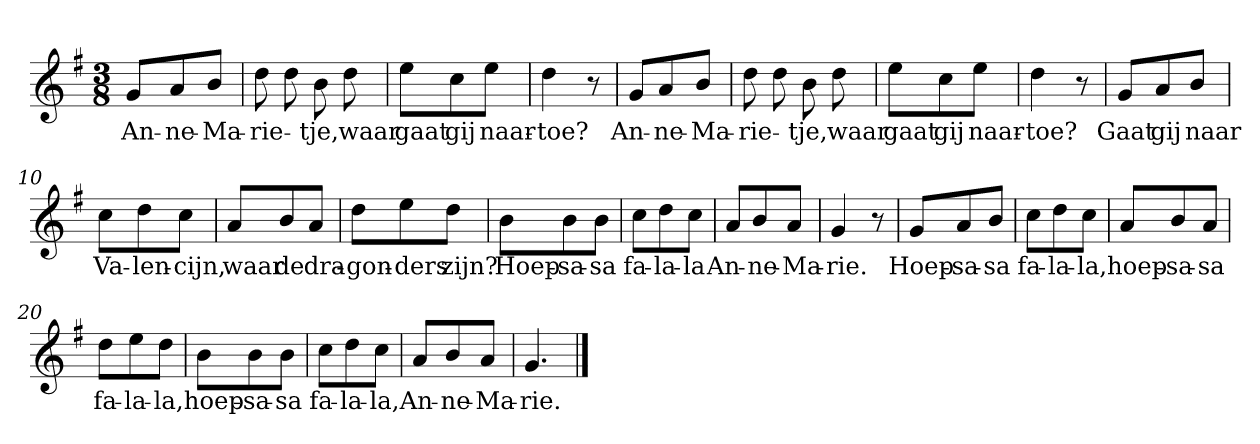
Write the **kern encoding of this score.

**kern	**text
*part1	*part1
*staff1	*staff1
*clefG2	*
*k[f#]	*
*G:	*
*M3/8	*
*MM120	*
=1	=1
8g/L	An-
8a/	-ne-
8b/J	-Ma-
=2	=2
8dd	-rie-
8dd	.
8b	-tje,
8dd	waar
=3	=3
8ee\L	gaat
8cc\	gij
8ee\J	naar-
=4	=4
4dd	-toe?
8r	.
=5	=5
8g/L	An-
8a/	-ne-
8b/J	-Ma-
=6	=6
8dd	-rie-
8dd	.
8b	-tje,
8dd	waar
=7	=7
8ee\L	gaat
8cc\	gij
8ee\J	naar-
=8	=8
4dd	-toe?
8r	.
=9	=9
8g/L	Gaat
8a/	gij
8b/J	naar
=10	=10
8cc\L	Va-
8dd\	-len-
8cc\J	-cijn,
=11	=11
8a/L	waar
8b/	de
8a/J	dra-
=12	=12
8dd\L	-gon-
8ee\	-ders
8dd\J	zijn?
=13	=13
8b\L	Hoep-
8b\	-sa-
8b\J	-sa
=14	=14
8cc\L	fa-
8dd\	-la-
8cc\J	-la
=15	=15
8a/L	An-
8b/	-ne-
8a/J	-Ma-
=16	=16
4g	-rie.
8r	.
=17	=17
8g/L	Hoep-
8a/	-sa-
8b/J	-sa
=18	=18
8cc\L	fa-
8dd\	-la-
8cc\J	-la,
=19	=19
8a/L	hoep-
8b/	-sa-
8a/J	-sa
=20	=20
8dd\L	fa-
8ee\	-la-
8dd\J	-la,
=21	=21
8b\L	hoep-
8b\	-sa-
8b\J	-sa
=22	=22
8cc\L	fa-
8dd\	-la-
8cc\J	-la,
=23	=23
8a/L	An-
8b/	-ne-
8a/J	-Ma-
=24	=24
4.g	-rie.
==	==
*-	*-
